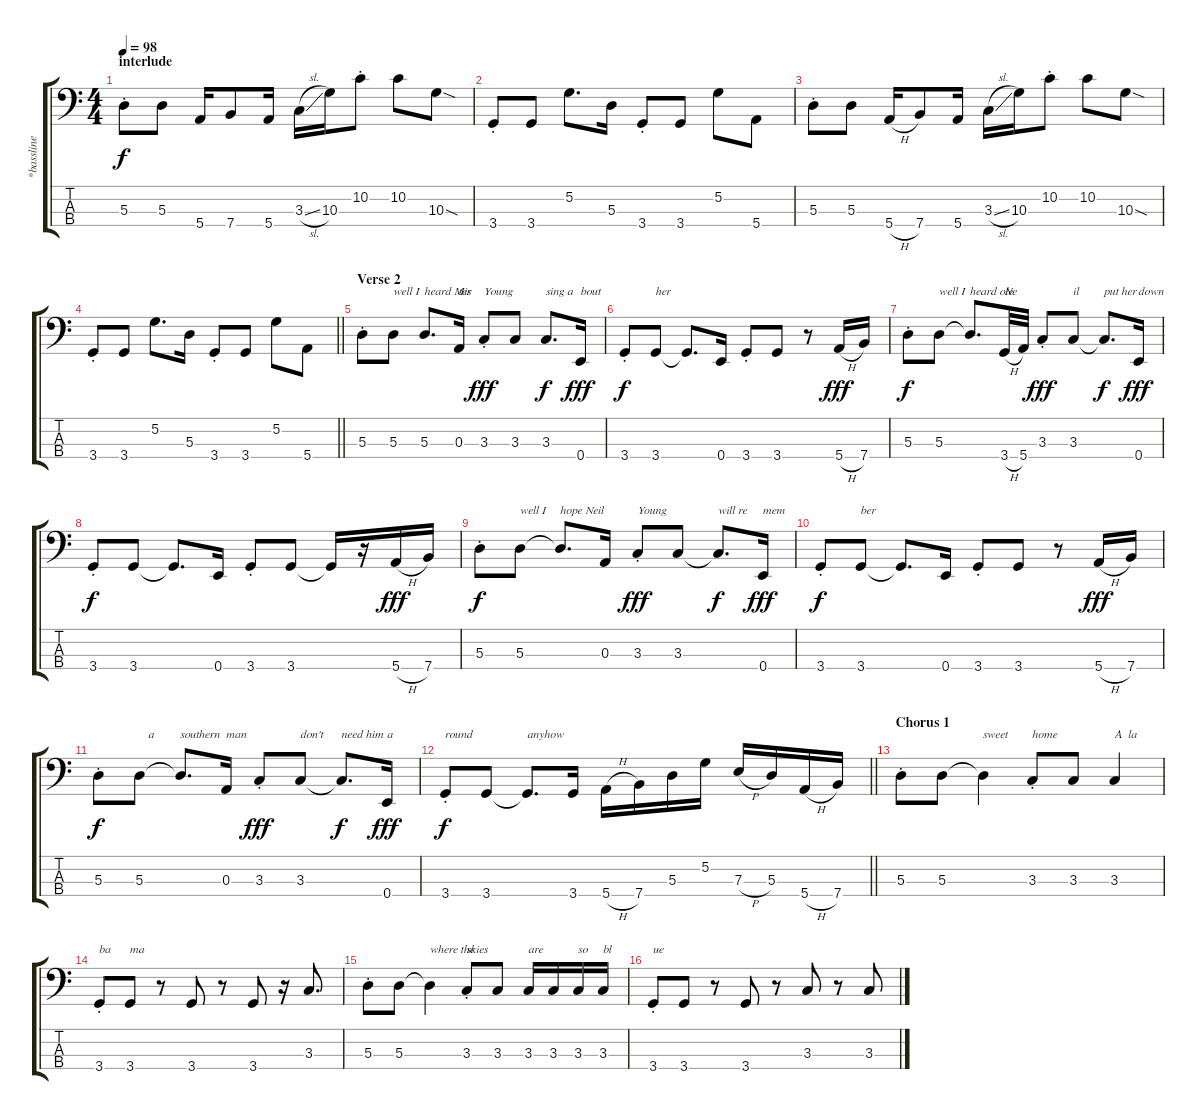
\track ("*bassline" "*bassline") {instrument electricbassfinger}
\staff {score tabs}
\tuning (G2 D2 A1 E1) {hide}
\ts (4 4)
\section ("" "interlude")
\tempo 98
\clef f4
\ks c
5.3{st}.8{dy f} 5.3.8 5.4.16 7.4.8 5.4.16 3.3{sl}.16 10.3.16 10.2{st}.8 10.2.8 10.3{sod}.8 |
3.4{st}.8 3.4.8 5.2.8{d} 5.3.16 3.4{st}.8 3.4.8 5.2.8 5.4.8 |
5.3{st}.8 5.3.8 5.4{h}.16 7.4.8 5.4.16 3.3{sl}.16 10.3.16 10.2{st}.8 10.2.8 10.3{sod}.8 |
\barLineRight lightlight
3.4{st}.8 3.4.8 5.2.8{d} 5.3.16 3.4{st}.8 3.4.8 5.2.8 5.4.8 |
\section ("" "Verse 2")
5.3{st}.8 5.3.8{txt "well I"} 5.3.8{d txt "heard Mis"} 0.3.16{txt "ter"} 3.3{st}.8{txt "Young" dy fff} 3.3.8 3.3.8{d txt "sing a" dy f} 0.4.16{txt "bout" dy fff} |
3.4{st}.8{dy f} 3.4.8{txt "her"} 3.4{t}.8{d} 0.4.16 3.4{st}.8 3.4.8 r.8 5.4{h}.16{dy fff} 7.4.16 |
5.3{st}.8{dy f} 5.3.8{txt "well I"} 5.3{t}.8{d txt "heard ole"} 3.4{h}.32{txt "Ne"} 5.4.32 3.3{st}.8{dy fff} 3.3.8{txt "il"} 3.3{t}.8{d txt "put her" dy f} 0.4.16{txt "down" dy fff} |
3.4{st}.8{dy f} 3.4.8 3.4{t}.8{d} 0.4.16 3.4{st}.8 3.4.8 3.4{t}.16 r.16 5.4{h}.16{dy fff} 7.4.16 |
5.3{st}.8{dy f} 5.3.8{txt "well I"} 5.3{t}.8{d txt "hope Neil"} 0.3.16 3.3{st}.8{txt "Young" dy fff} 3.3.8 3.3{t}.8{d txt "will re" dy f} 0.4.16{txt "mem" dy fff} |
3.4{st}.8{dy f} 3.4.8{txt "ber"} 3.4{t}.8{d} 0.4.16 3.4{st}.8 3.4.8 r.8 5.4{h}.16{dy fff} 7.4.16 |
5.3{st}.8{dy f} 5.3.8{txt "   a"} 5.3{t}.8{d txt "southern"} 0.3.16{txt "man"} 3.3{st}.8{dy fff} 3.3.8{txt "don't"} 3.3{t}.8{d txt "need him" dy f} 0.4.16{txt "a" dy fff} |
\barLineRight lightlight
3.4{st}.8{txt "round" dy f} 3.4.8 3.4{t}.8{d txt "anyhow"} 3.4.16 5.4{h}.16 7.4.16 5.3.16 5.2.16 7.3{h}.16 5.3.16 5.4{h}.16 7.4.16 |
\section ("" "Chorus 1")
5.3{st}.8 5.3.8 5.3{t}.4{txt "sweet"} 3.3{st}.8{txt "home"} 3.3.8 3.3.4{txt "A  la"} |
3.4{st}.8{txt "ba"} 3.4.8{txt "ma"} r.8 3.4.8 r.8 3.4.8 r.16 3.3.8{d} |
5.3{st}.8 5.3.8 5.3{t}.4{txt "where the"} 3.3{st}.8{txt "skies"} 3.3.8 3.3.16{txt "are"} 3.3.16 3.3.16{txt "so"} 3.3.16{txt "bl"} |
3.4{st}.8{txt "ue"} 3.4.8 r.8 3.4.8 r.8 3.3.8 r.8 3.3{ss}.8
